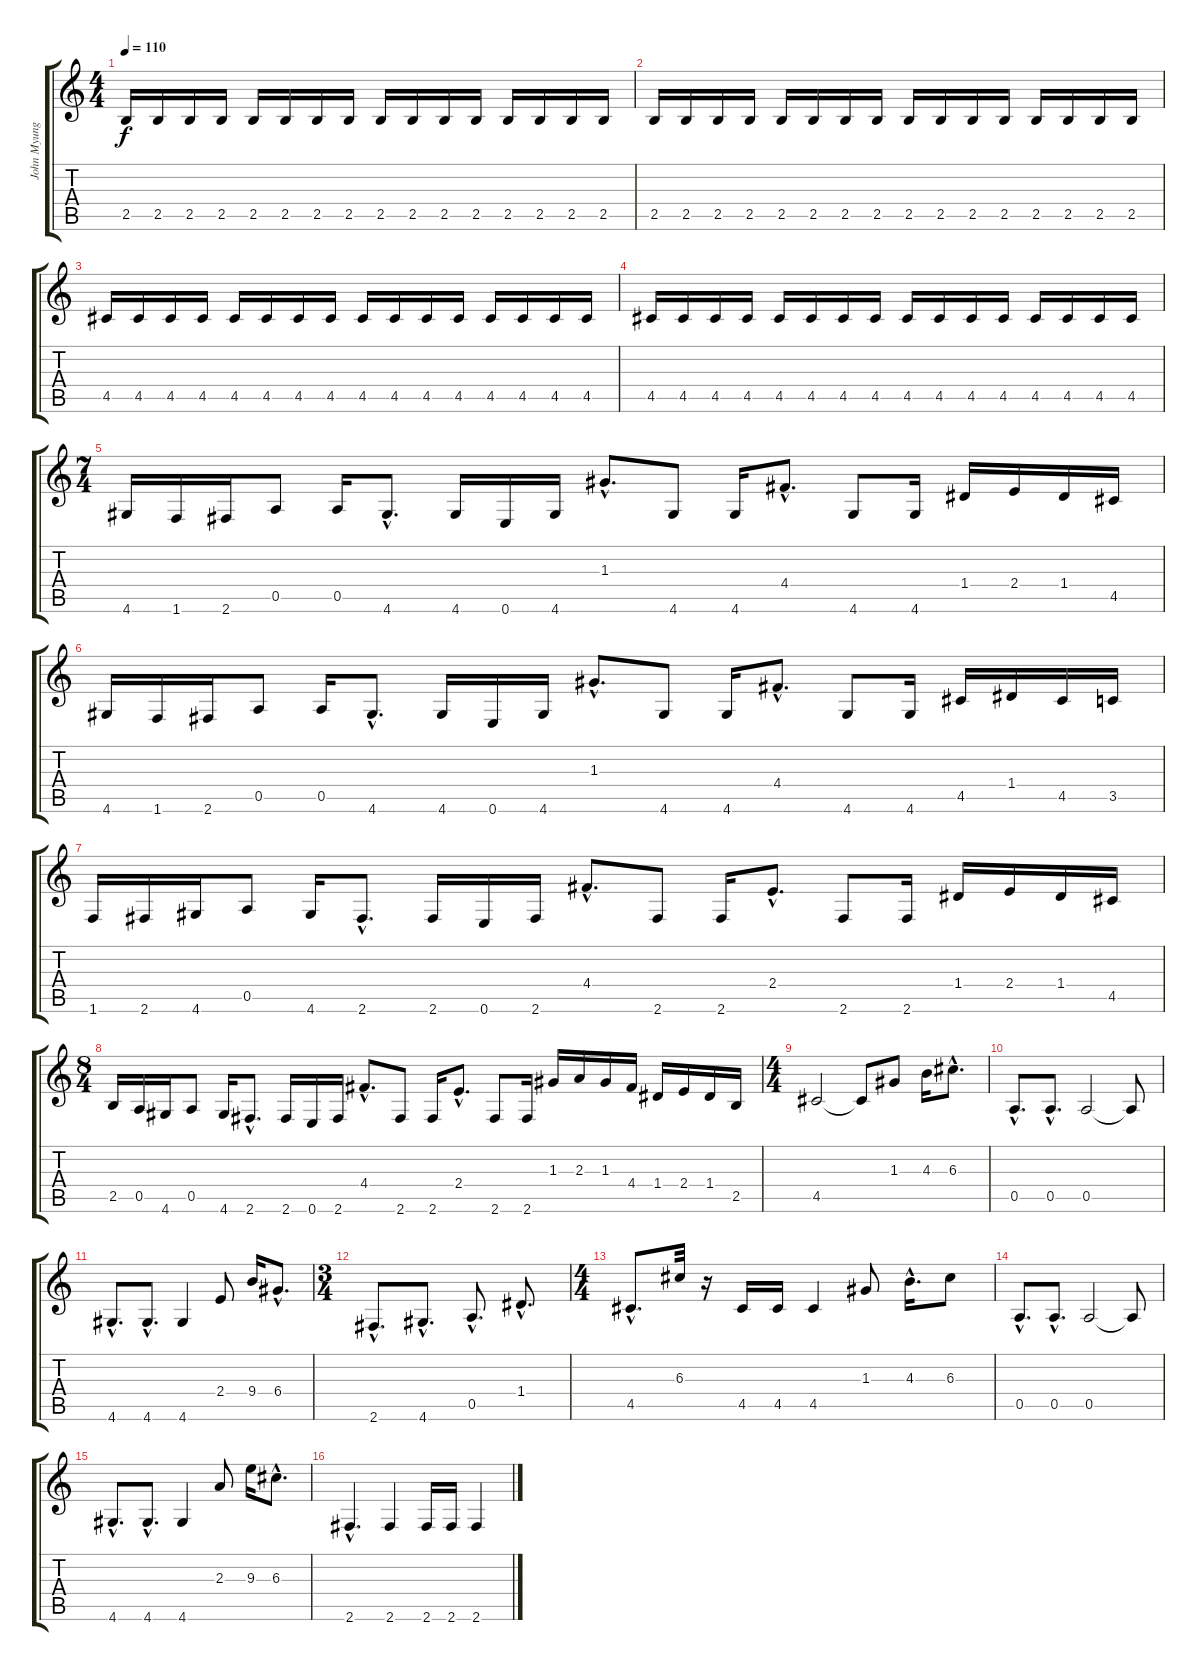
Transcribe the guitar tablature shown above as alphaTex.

\track ("John Myung - Bass" "John Myung") {instrument electricbassfinger}
\staff {score tabs}
\tuning (E4 B3 G3 D3 A2 E2) {hide}
\ts (4 4)
\tempo 110
\clef g2
\ks c
2.5.16{dy f} 2.5.16 2.5.16 2.5.16 2.5.16 2.5.16 2.5.16 2.5.16 2.5.16 2.5.16 2.5.16 2.5.16 2.5.16 2.5.16 2.5.16 2.5.16 |
2.5.16 2.5.16 2.5.16 2.5.16 2.5.16 2.5.16 2.5.16 2.5.16 2.5.16 2.5.16 2.5.16 2.5.16 2.5.16 2.5.16 2.5.16 2.5.16 |
4.5.16 4.5.16 4.5.16 4.5.16 4.5.16 4.5.16 4.5.16 4.5.16 4.5.16 4.5.16 4.5.16 4.5.16 4.5.16 4.5.16 4.5.16 4.5.16 |
4.5.16 4.5.16 4.5.16 4.5.16 4.5.16 4.5.16 4.5.16 4.5.16 4.5.16 4.5.16 4.5.16 4.5.16 4.5.16 4.5.16 4.5.16 4.5.16 |
\ts (7 4)
4.6.16 1.6.16 2.6.16 0.5.8 0.5.16 4.6{hac}.8{d} 4.6.16 0.6.16 4.6.16 1.3{hac}.8{d} 4.6.8 4.6.16 4.4{hac}.8{d} 4.6.8 4.6.16 1.4.16 2.4.16 1.4.16 4.5.16 |
4.6.16 1.6.16 2.6.16 0.5.8 0.5.16 4.6{hac}.8{d} 4.6.16 0.6.16 4.6.16 1.3{hac}.8{d} 4.6.8 4.6.16 4.4{hac}.8{d} 4.6.8 4.6.16 4.5.16 1.4.16 4.5.16 3.5.16 |
1.6.16 2.6.16 4.6.16 0.5.8 4.6.16 2.6{hac}.8{d} 2.6.16 0.6.16 2.6.16 4.4{hac}.8{d} 2.6.8 2.6.16 2.4{hac}.8{d} 2.6.8 2.6.16 1.4.16 2.4.16 1.4.16 4.5.16 |
\ts (8 4)
2.5.16 0.5.16 4.6.16 0.5.8 4.6.16 2.6{hac}.8{d} 2.6.16 0.6.16 2.6.16 4.4{hac}.8{d} 2.6.8 2.6.16 2.4{hac}.8{d} 2.6.8 2.6.16 1.3.16 2.3.16 1.3.16 4.4.16 1.4.16 2.4.16 1.4.16 2.5.16 |
\ts (4 4)
4.5.2 4.5{t}.8 1.3.8 4.3.16 6.3{hac}.8{d} |
0.5{hac}.8{d} 0.5{hac}.8{d} 0.5.2 0.5{t}.8 |
4.6{hac}.8{d} 4.6{hac}.8{d} 4.6.4 2.4.8 9.4.16 6.4{hac}.8{d} |
\ts (3 4)
2.6{hac}.8{d} 4.6{hac}.8{d} 0.5{hac}.8{d} 1.4{hac}.8{d} |
\ts (4 4)
4.5{hac}.8{d} 6.3.32 r.16 4.5.16 4.5.16 4.5.4 1.3.8 4.3{hac}.16{d} 6.3.8 |
0.5{hac}.8{d} 0.5{hac}.8{d} 0.5.2 0.5{t}.8 |
4.6{hac}.8{d} 4.6{hac}.8{d} 4.6.4 2.3.8 9.3.16 6.3{hac}.8{d} |
2.6{hac}.4{d} 2.6.4 2.6.16 2.6.16 2.6.4
